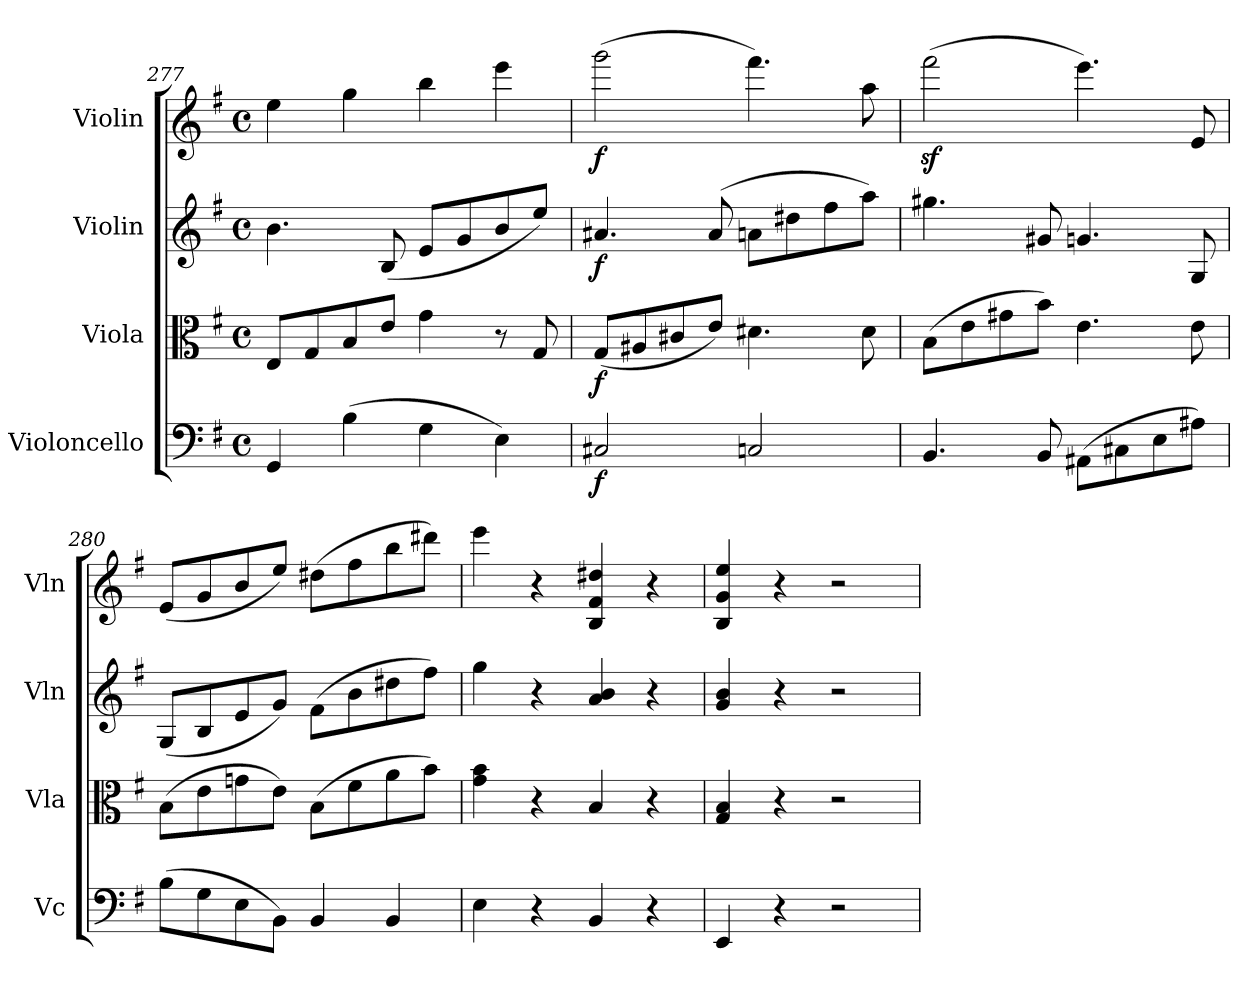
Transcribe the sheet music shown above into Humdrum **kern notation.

**kern	**dynam	**kern	**dynam	**kern	**dynam	**kern	**dynam
*part4	*part4	*part3	*part3	*part2	*part2	*part1	*part1
*staff4	*staff4	*staff3	*staff3	*staff2	*staff2	*staff1	*staff1
*I"Violoncello	*	*I"Viola	*	*I"Violin	*	*I"Violin	*
*I'Vc	*	*I'Vla	*	*I'Vln	*	*I'Vln	*
*clefF4	*	*clefC3	*	*clefG2	*	*clefG2	*
*k[f#]	*	*k[f#]	*	*k[f#]	*	*k[f#]	*
*M4/4	*	*M4/4	*	*M4/4	*	*M4/4	*
*met(c)	*	*met(c)	*	*met(c)	*	*met(c)	*
=277	=277	=277	=277	=277	=277	=277	=277
4GG/	.	8E/L	.	4.b\	.	4ee\	.
.	.	8G/	.	.	.	.	.
(4B\	.	8B/	.	.	.	4gg\	.
.	.	8e/J	.	(8B/	.	.	.
4G\	.	4g\	.	8e/L	.	4bb\	.
.	.	.	.	8g/	.	.	.
4E\)	.	8r	.	8b/	.	4eee\	.
.	.	8G/	.	8ee/J)	.	.	.
=278	=278	=278	=278	=278	=278	=278	=278
!	!LO:DY:b	!	!LO:DY:b	!	!LO:DY:b	!	!LO:DY:b
2C#X/	f	(8G/L	f	4.a#X/	f	(2ggg\	f
.	.	8A#X/	.	.	.	.	.
.	.	8c#X/	.	.	.	.	.
.	.	8e/J)	.	(8a#/	.	.	.
2Cn/	.	4.d#X\	.	8an\L	.	4.fff#\)	.
.	.	.	.	8dd#X\	.	.	.
.	.	.	.	8ff#\	.	.	.
.	.	8d#\	.	8aa\J)	.	8aa\	.
=279	=279	=279	=279	=279	=279	=279	=279
4.BB/	.	(8B\L	.	4.gg#X\	.	(2fff#z<\	.
.	.	8e\	.	.	.	.	.
.	.	8g#X\	.	.	.	.	.
8BB/	.	8b\J)	.	8g#X/	.	.	.
(8AA#X\L	.	4.e\	.	4.gn/	.	4.eee\)	.
8C#X\	.	.	.	.	.	.	.
8E\	.	.	.	.	.	.	.
8A#X\J)	.	8e\	.	8G/	.	8e/	.
=280	=280	=280	=280	=280	=280	=280	=280
(8B\L	.	(8B\L	.	(8G/L	.	(8e/L	.
8G\	.	8e\	.	8B/	.	8g/	.
8E\	.	8gn\	.	8e/	.	8b/	.
8BB\J)	.	8e\J)	.	8g/J)	.	8ee/J)	.
4BB/	.	(8B\L	.	(8f#\L	.	(8dd#X\L	.
.	.	8f#\	.	8b\	.	8ff#\	.
4BB/	.	8a\	.	8dd#X\	.	8bb\	.
.	.	8b\J)	.	8ff#\J)	.	8ddd#X\J)	.
=281	=281	=281	=281	=281	=281	=281	=281
4E\	.	4g\ 4b\	.	4gg\	.	4eee\	.
4r	.	4r	.	4r	.	4r	.
4BB/	.	4B/	.	4a/ 4b/	.	4B/ 4f#/ 4dd#X/	.
4r	.	4r	.	4r	.	4r	.
=282	=282	=282	=282	=282	=282	=282	=282
4EE/	.	4G/ 4B/	.	4g/ 4b/	.	4B/ 4g/ 4ee/	.
4r	.	4r	.	4r	.	4r	.
2r	.	2r	.	2r	.	2r	.
=	=	=	=	=	=	=	=
*-	*-	*-	*-	*-	*-	*-	*-
